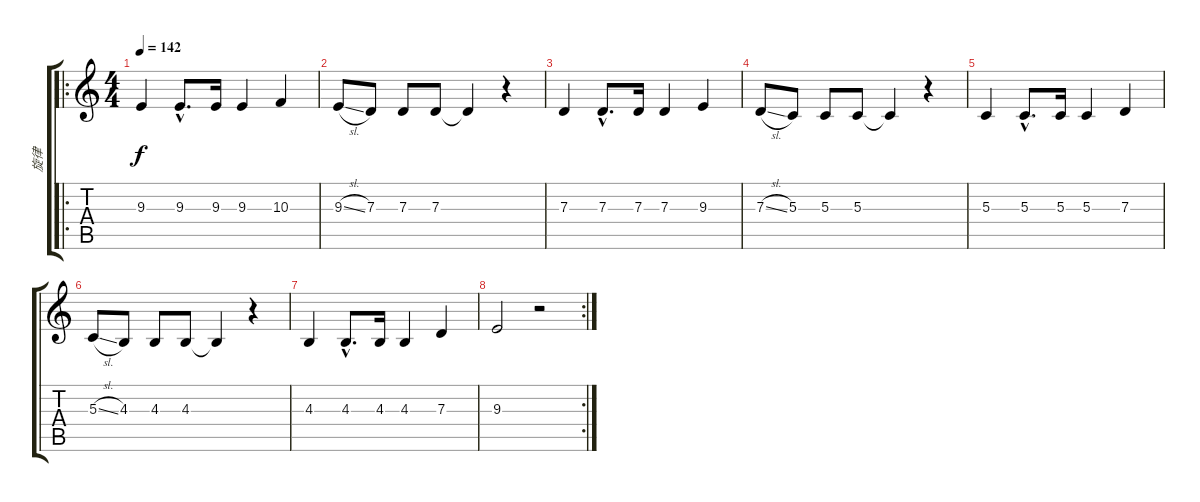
\track ("旋律" "旋律") {instrument cello}
\staff {score tabs}
\tuning (E4 B3 G3 D3 A2 E2) {hide}
\ro
\ts (4 4)
\tempo 142
\clef g2
\ks c
9.3.4{dy f} 9.3{hac}.8{d} 9.3.16 9.3.4 10.3.4 |
9.3{sl}.8 7.3.8 7.3.8 7.3.8 7.3{t}.4 r.4 |
7.3.4 7.3{hac}.8{d} 7.3.16 7.3.4 9.3.4 |
7.3{sl}.8 5.3.8 5.3.8 5.3.8 5.3{t}.4 r.4 |
5.3.4 5.3{hac}.8{d} 5.3.16 5.3.4 7.3.4 |
5.3{sl}.8 4.3.8 4.3.8 4.3.8 4.3{t}.4 r.4 |
4.3.4 4.3{hac}.8{d} 4.3.16 4.3.4 7.3.4 |
\rc 2
9.3.2 r.2
